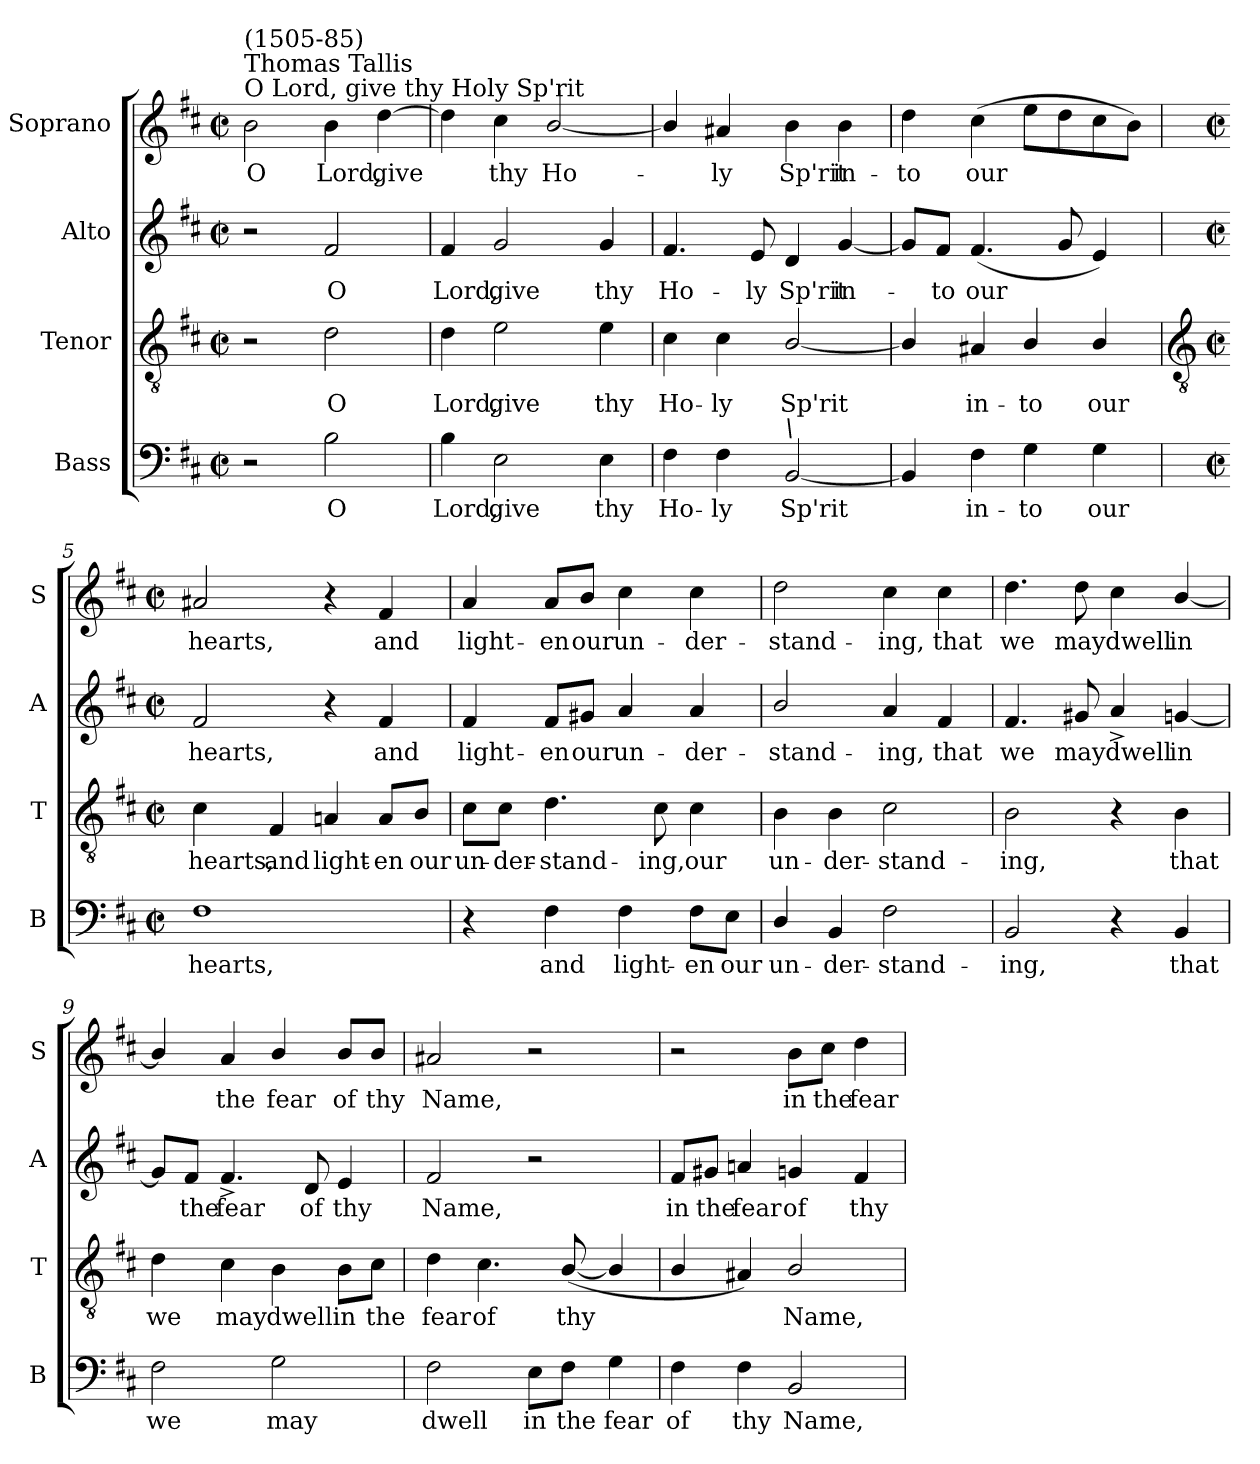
**kern	**text	**kern	**text	**kern	**text	**kern	**text
*part4	*part4	*part3	*part3	*part2	*part2	*part1	*part1
*staff4	*staff4	*staff3	*staff3	*staff2	*staff2	*staff1	*staff1
*I"Bass	*	*I"Tenor	*	*I"Alto	*	*I"Soprano	*
*I'B	*	*I'T	*	*I'A	*	*I'S	*
*clefF4	*	*clefGv2	*	*clefG2	*	*clefG2	*
*k[f#c#]	*	*k[f#c#]	*	*k[f#c#]	*	*k[f#c#]	*
*D:	*	*D:	*	*D:	*	*D:	*
*M2/2	*	*M2/2	*	*M2/2	*	*M2/2	*
*met(c|)	*	*met(c|)	*	*met(c|)	*	*met(c|)	*
*MM75	*	*MM75	*	*MM75	*	*MM75	*
=1	=1	=1	=1	=1	=1	=1	=1
!	!	!	!	!	!	!LO:TX:a:t=O Lord, give thy Holy Sp'rit	!
!	!	!	!	!	!	!LO:TX:a:t=Thomas Tallis	!
!	!	!	!	!	!	!LO:TX:a:t=(1505-85)	!
!	!	!	!	!	!	!	!LO:LY:b
2r	.	2r	.	2r	.	2b\	O
!	!LO:LY:b	!	!LO:LY:b	!	!LO:LY:b	!	!LO:LY:b
2B\	O	2d\	O	2f#/	O	4b\	Lord,
!	!	!	!	!	!	!	!LO:LY:b
.	.	.	.	.	.	[4dd\	give
=2	=2	=2	=2	=2	=2	=2	=2
!	!LO:LY:b	!	!LO:LY:b	!	!LO:LY:b	!	!
4B\	Lord,	4d\	Lord,	4f#/	Lord,	4dd\]	.
!	!LO:LY:b	!	!LO:LY:b	!	!LO:LY:b	!	!LO:LY:b
2E\	give	2e\	give	2g/	give	4cc#\	thy
!	!	!	!	!	!	!	!LO:LY:b
.	.	.	.	.	.	[2b/	Ho-
!	!LO:LY:b	!	!LO:LY:b	!	!LO:LY:b	!	!
4E\	thy	4e\	thy	4g/	thy	.	.
=3	=3	=3	=3	=3	=3	=3	=3
!	!LO:LY:b	!	!LO:LY:b	!	!LO:LY:b	!	!
4F#\	Ho-	4c#\	Ho-	4.f#/	Ho-	4b/]	.
!	!LO:LY:b	!	!LO:LY:b	!	!	!	!LO:LY:b
4F#\	-ly	4c#\	-ly	.	.	4a#X/	ly
!	!	!	!	!	!LO:LY:b	!	!
.	.	.	.	8e/	-ly	.	.
!LO:TX:a:i:t=\	!	!	!	!	!	!	!
!	!LO:LY:b	!	!LO:LY:b	!	!LO:LY:b	!	!LO:LY:b
[2BB/	Sp'rit	[2B/	Sp'rit	4d/	Sp'rit	4b\	Sp'rit
!	!	!	!	!	!LO:LY:b	!	!LO:LY:b
.	.	.	.	[4g/	in-	4b\	in-
=4	=4	=4	=4	=4	=4	=4	=4
!	!	!	!	!	!	!	!LO:LY:b
4BB/]	.	4B/]	.	8g/L]	.	4dd\	-to
!	!	!	!	!	!LO:LY:b	!	!
.	.	.	.	8f#/J	to	.	.
!	!LO:LY:b	!	!LO:LY:b	!	!LO:LY:b	!	!LO:LY:b
4F#\	in-	4A#X/	in-	(<4.f#/	our	(>4cc#\	our
!	!LO:LY:b	!	!LO:LY:b	!	!	!	!
4G\	-to	4B/	-to	.	.	8ee\L	.
.	.	.	.	8g/	.	8dd\	.
!	!LO:LY:b	!	!LO:LY:b	!	!	!	!
4G\	our	4B/	our	4e/)	.	8cc#\	.
.	.	.	.	.	.	8b\J)	.
!!LO:LB:g=z
=5	=5	=5	=5	=5	=5	=5	=5
*	*	*clefGv2	*	*	*	*	*
*M2/2	*	*M2/2	*	*M2/2	*	*M2/2	*
*met(c|)	*	*met(c|)	*	*met(c|)	*	*met(c|)	*
!	!LO:LY:b	!	!LO:LY:b	!	!LO:LY:b	!	!LO:LY:b
1F#	hearts,	4c#\	hearts,	2f#/	hearts,	2a#X/	hearts,
!	!	!	!LO:LY:b	!	!	!	!
.	.	4F#/	and	.	.	.	.
!	!	!	!LO:LY:b	!	!	!	!
.	.	4An/	light-	4r	.	4r	.
!	!	!	!LO:LY:b	!	!LO:LY:b	!	!LO:LY:b
.	.	8A/L	-en	4f#/	and	4f#/	and
!	!	!	!LO:LY:b	!	!	!	!
.	.	8B/J	our	.	.	.	.
=6	=6	=6	=6	=6	=6	=6	=6
!	!	!	!LO:LY:b	!	!LO:LY:b	!	!LO:LY:b
4r	.	8c#\L	un-	4f#/	light-	4a/	light-
!	!	!	!LO:LY:b	!	!	!	!
.	.	8c#\J	-der-	.	.	.	.
!	!LO:LY:b	!	!LO:LY:b	!	!LO:LY:b	!	!LO:LY:b
4F#\	and	4.d\	-stand-	8f#/L	-en	8a/L	-en
!	!	!	!	!	!LO:LY:b	!	!LO:LY:b
.	.	.	.	8g#X/J	our	8b/J	our
!	!LO:LY:b	!	!	!	!LO:LY:b	!	!LO:LY:b
4F#\	light-	.	.	4a/	un-	4cc#\	un-
!	!	!	!LO:LY:b	!	!	!	!
.	.	8c#\	-ing,	.	.	.	.
!	!LO:LY:b	!	!LO:LY:b	!	!LO:LY:b	!	!LO:LY:b
8F#\L	-en	4c#\	our	4a/	-der-	4cc#\	-der-
!	!LO:LY:b	!	!	!	!	!	!
8E\J	our	.	.	.	.	.	.
=7	=7	=7	=7	=7	=7	=7	=7
!	!LO:LY:b	!	!LO:LY:b	!	!LO:LY:b	!	!LO:LY:b
4D/	un-	4B\	un-	2b/	-stand-	2dd\	-stand-
!	!LO:LY:b	!	!LO:LY:b	!	!	!	!
4BB/	-der-	4B\	-der-	.	.	.	.
!	!LO:LY:b	!	!LO:LY:b	!	!LO:LY:b	!	!LO:LY:b
2F#\	-stand-	2c#\	-stand-	4a/	-ing,	4cc#\	-ing,
!	!	!	!	!	!LO:LY:b	!	!LO:LY:b
.	.	.	.	4f#/	that	4cc#\	that
=8	=8	=8	=8	=8	=8	=8	=8
!	!LO:LY:b	!	!LO:LY:b	!	!LO:LY:b	!	!LO:LY:b
2BB/	-ing,	2B\	-ing,	4.f#/	we	4.dd\	we
!	!	!	!	!	!LO:LY:b	!	!LO:LY:b
.	.	.	.	8g#X/	may	8dd\	may
!	!	!	!	!	!LO:LY:b	!	!LO:LY:b
4r	.	4r	.	4a^/	dwell	4cc#\	dwell
!	!LO:LY:b	!	!LO:LY:b	!	!LO:LY:b	!	!LO:LY:b
4BB/	that	4B\	that	[4gn/	in	[4b/	in
!!LO:LB:g=z
=9	=9	=9	=9	=9	=9	=9	=9
!	!LO:LY:b	!	!LO:LY:b	!	!	!	!
2F#\	we	4d\	we	8g/L]	.	4b/]	.
!	!	!	!	!	!LO:LY:b	!	!
.	.	.	.	8f#/J	the	.	.
!	!	!	!LO:LY:b	!	!LO:LY:b	!	!LO:LY:b
.	.	4c#\	may	4.f#^/	fear	4a/	the
!	!LO:LY:b	!	!LO:LY:b	!	!	!	!LO:LY:b
2G\	may	4B\	dwell	.	.	4b/	fear
!	!	!	!	!	!LO:LY:b	!	!
.	.	.	.	8d/	of	.	.
!	!	!	!LO:LY:b	!	!LO:LY:b	!	!LO:LY:b
.	.	8B\L	in	4e/	thy	8b/L	of
!	!	!	!LO:LY:b	!	!	!	!LO:LY:b
.	.	8c#\J	the	.	.	8b/J	thy
=10	=10	=10	=10	=10	=10	=10	=10
!	!LO:LY:b	!	!LO:LY:b	!	!LO:LY:b	!	!LO:LY:b
2F#\	dwell	4d\	fear	2f#/	Name,	2a#X/	Name,
!	!	!	!LO:LY:b	!	!	!	!
.	.	4.c#\	of	.	.	.	.
!	!LO:LY:b	!	!	!	!	!	!
8E\L	in	.	.	2r	.	2r	.
!	!LO:LY:b	!	!LO:LY:b	!	!	!	!
8F#\J	the	(<[8B/	thy	.	.	.	.
!	!LO:LY:b	!	!	!	!	!	!
4G\	fear	4B/]	.	.	.	.	.
=11	=11	=11	=11	=11	=11	=11	=11
!	!LO:LY:b	!	!	!	!LO:LY:b	!	!
4F#\	of	4B/	.	8f#/L	in	2r	.
!	!	!	!	!	!LO:LY:b	!	!
.	.	.	.	8g#X/J	the	.	.
!	!LO:LY:b	!	!	!	!LO:LY:b	!	!
4F#\	thy	4A#X/)	.	4an/	fear	.	.
!	!LO:LY:b	!	!LO:LY:b	!	!LO:LY:b	!	!LO:LY:b
2BB/	Name,	2B/	Name,	4gn/	of	8b\L	in
!	!	!	!	!	!	!	!LO:LY:b
.	.	.	.	.	.	8cc#\J	the
!	!	!	!	!	!LO:LY:b	!	!LO:LY:b
.	.	.	.	4f#/	thy	4dd\	fear
=	=	=	=	=	=	=	=
*-	*-	*-	*-	*-	*-	*-	*-
